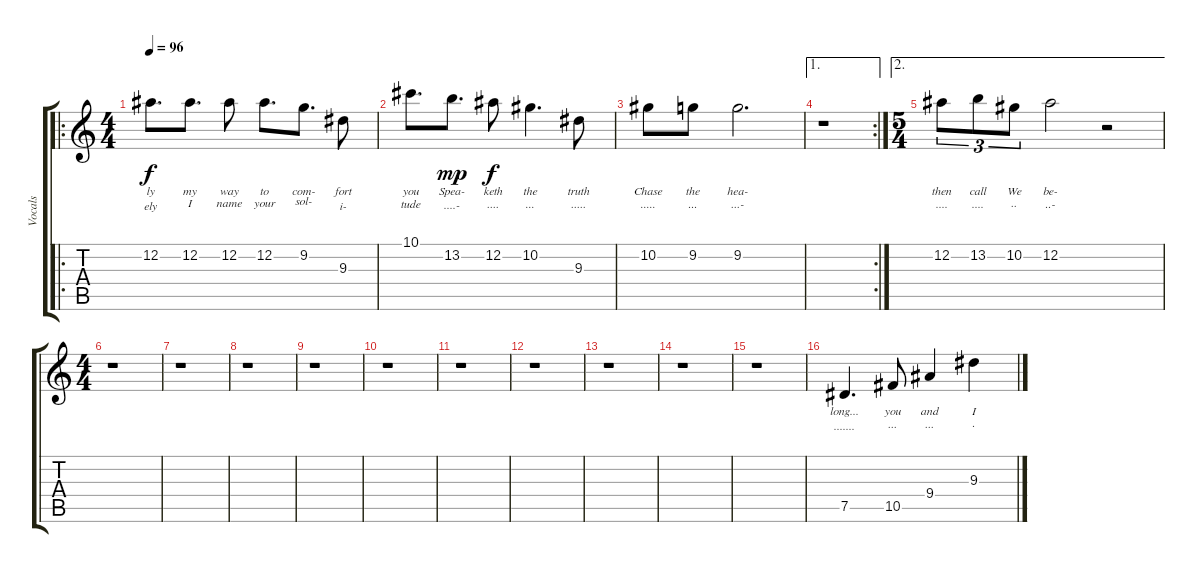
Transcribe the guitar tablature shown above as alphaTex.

\track ("Vocals" "Vocals") {solo instrument acousticguitarsteel}
\staff {score tabs}
\tuning (Eb4 Bb3 Gb3 Db3 Ab2 Eb2) {hide}
\ro
\ts (4 4)
\tempo 96
\clef g2
\ks c
12.2.8{d lyrics (0 "ly") lyrics (1 "ely") lyrics (2 "") lyrics (3 "") lyrics (4 "") dy f} 12.2.8{d lyrics (0 "my") lyrics (1 "I") lyrics (2 "") lyrics (3 "") lyrics (4 "")} 12.2.8{lyrics (0 "way") lyrics (1 "name") lyrics (2 "") lyrics (3 "") lyrics (4 "")} 12.2.8{d lyrics (0 "to") lyrics (1 "your") lyrics (2 "") lyrics (3 "") lyrics (4 "")} 9.2.8{d lyrics (0 "com-") lyrics (1 "sol-") lyrics (2 "") lyrics (3 "") lyrics (4 "")} 9.3.8{lyrics (0 "fort") lyrics (1 "i-") lyrics (2 "") lyrics (3 "") lyrics (4 "")} |
10.1.8{d lyrics (0 "you") lyrics (1 "tude") lyrics (2 "") lyrics (3 "") lyrics (4 "")} 13.2.8{d lyrics (0 "Spea-") lyrics (1 "....-") lyrics (2 "") lyrics (3 "") lyrics (4 "") dy mp} 12.2.8{lyrics (0 "keth") lyrics (1 "....") lyrics (2 "") lyrics (3 "") lyrics (4 "") dy f} 10.2.4{d lyrics (0 "the") lyrics (1 "...") lyrics (2 "") lyrics (3 "") lyrics (4 "")} 9.3.8{lyrics (0 "truth") lyrics (1 ".....") lyrics (2 "") lyrics (3 "") lyrics (4 "")} |
10.2.8{lyrics (0 "Chase") lyrics (1 ".....") lyrics (2 "") lyrics (3 "") lyrics (4 "")} 9.2.8{lyrics (0 "the") lyrics (1 "...") lyrics (2 "") lyrics (3 "") lyrics (4 "")} 9.2.2{d lyrics (0 "hea-") lyrics (1 "...-") lyrics (2 "") lyrics (3 "") lyrics (4 "")} |
\ae 1
\rc 2
r.1 |
\ae 2
\ts (5 4)
12.2.8{tu (3 2) lyrics (0 "then") lyrics (1 "....") lyrics (2 "") lyrics (3 "") lyrics (4 "")} 13.2.8{tu (3 2) lyrics (0 "call") lyrics (1 "....") lyrics (2 "") lyrics (3 "") lyrics (4 "")} 10.2.8{tu (3 2) lyrics (0 "We") lyrics (1 "..") lyrics (2 "") lyrics (3 "") lyrics (4 "")} 12.2.2{lyrics (0 "be-") lyrics (1 "..-") lyrics (2 "") lyrics (3 "") lyrics (4 "")} r.2 |
\ts (4 4)
r.1 |
r.1 |
r.1 |
r.1 |
r.1 |
r.1 |
r.1 |
r.1 |
r.1 |
r.1 |
7.5.4{d lyrics (0 "long...") lyrics (1 ".......") lyrics (2 "") lyrics (3 "") lyrics (4 "")} 10.5.8{lyrics (0 "you") lyrics (1 "...") lyrics (2 "") lyrics (3 "") lyrics (4 "")} 9.4.4{lyrics (0 "and") lyrics (1 "...") lyrics (2 "") lyrics (3 "") lyrics (4 "")} 9.3.4{lyrics (0 "I") lyrics (1 ".") lyrics (2 "") lyrics (3 "") lyrics (4 "")}
